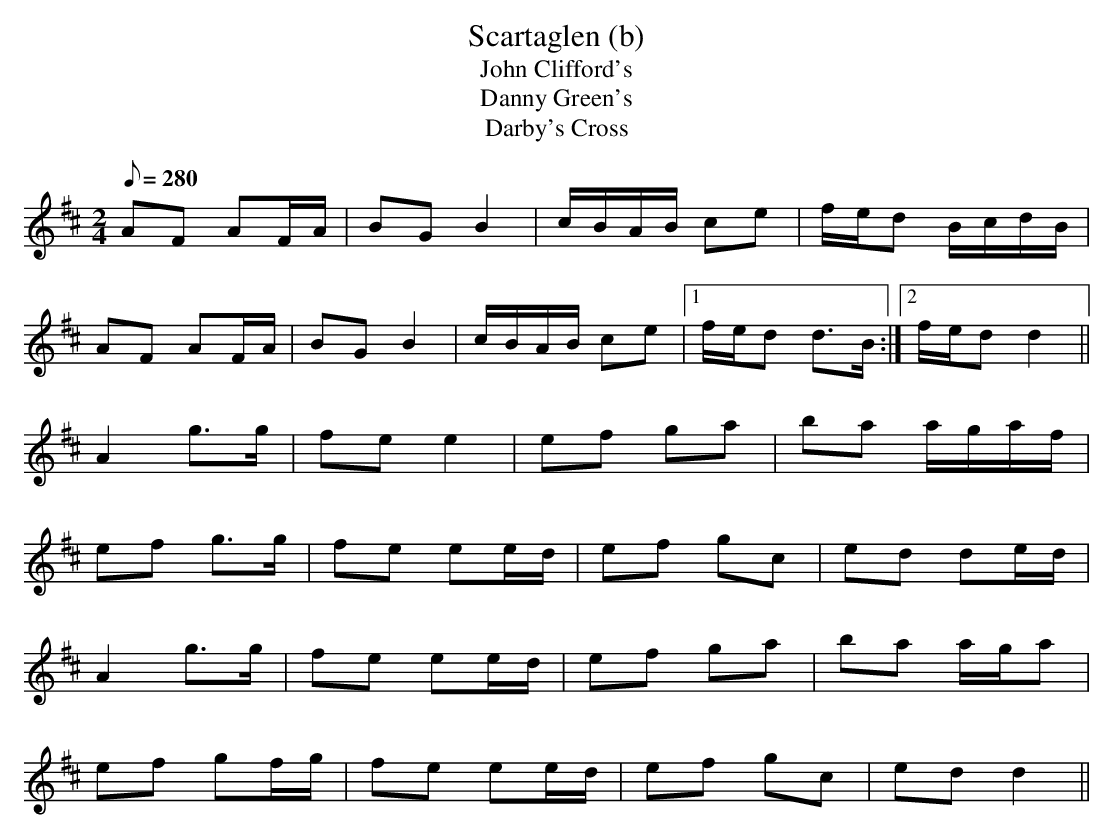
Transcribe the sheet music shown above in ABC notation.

X:1
T: Scartaglen (b)
T: John Clifford's
T: Danny Green's
T: Darby's Cross
L: 1/8
M: 2/4
Q: 280
K: D
AF AF/A/|BG B2|c/B/A/B/ ce|f/e/d B/c/d/B/|
AF AF/A/|BG B2|c/B/A/B/ ce|1 f/e/d d>B :|2\
f/e/d d2||
A2 g>g|fe e2|ef ga|ba a/g/a/f/|
ef g>g|fe ee/d/|ef gc|ed de/d/|
A2 g>g|fe ee/d/|ef ga|ba a/g/a|
ef gf/g/|fe ee/d/|ef gc|ed d2 ||
